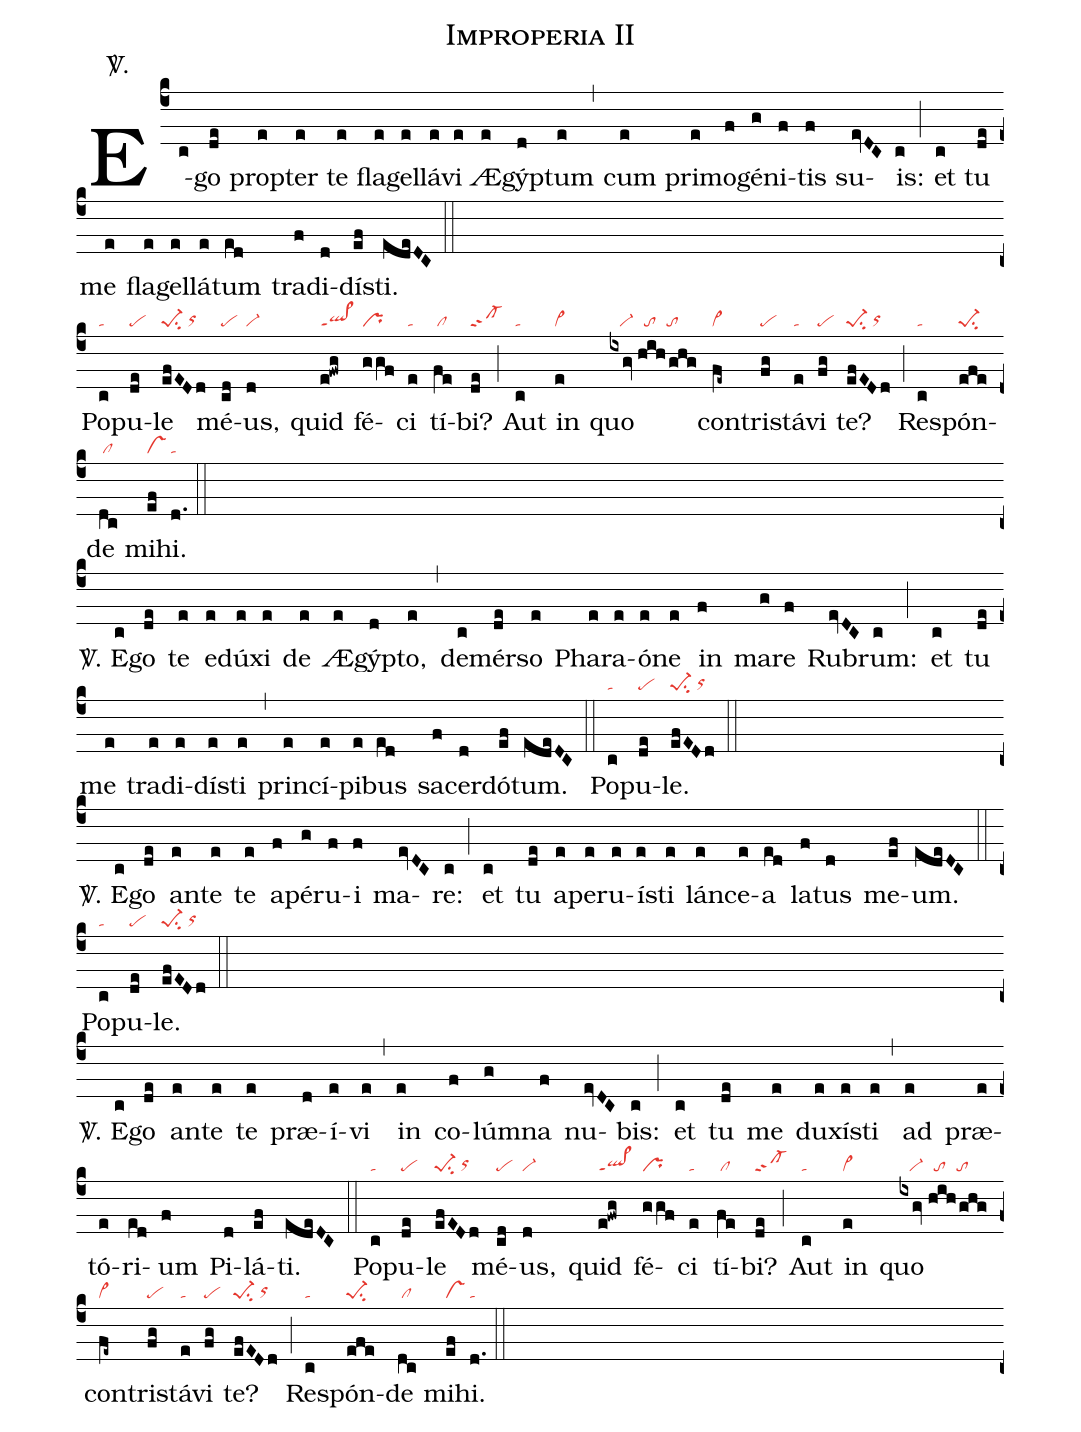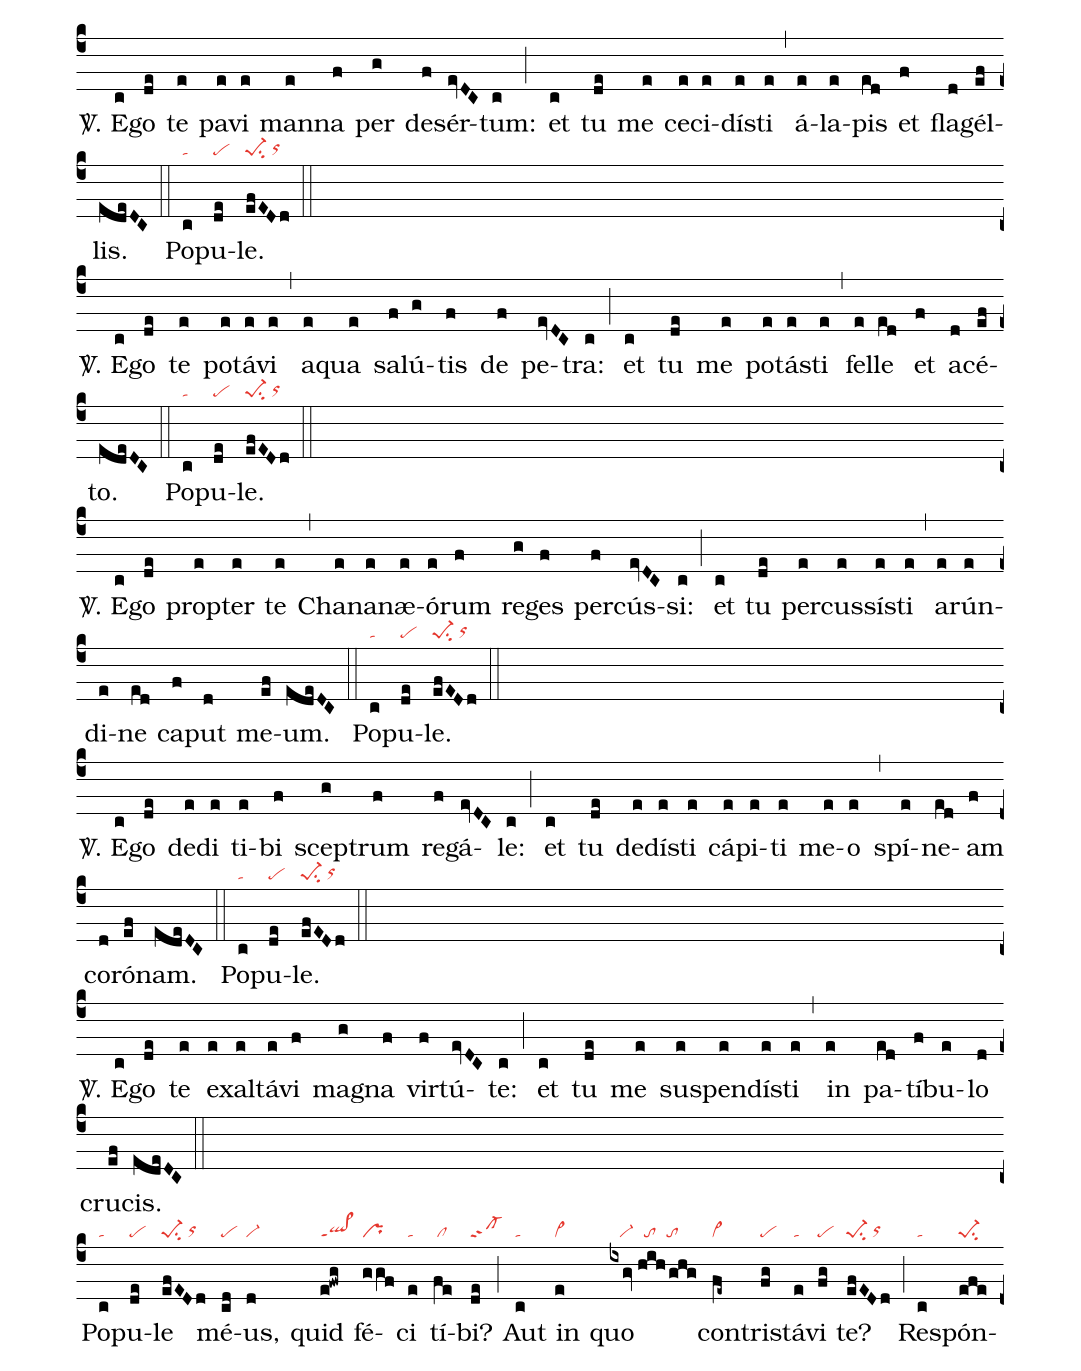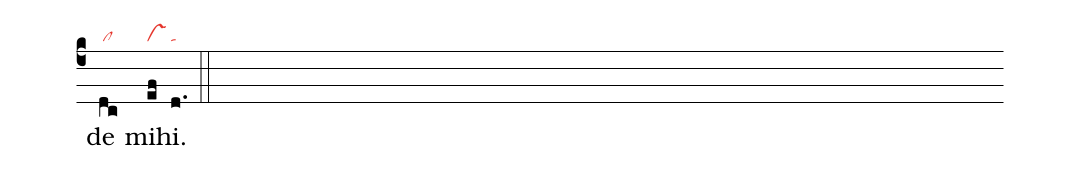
name:Improperia II;
office-part:Improperia;
nabc-lines:1;
annotation:\Vbar.;
%%
(c4)E(c)go(de) prop(e)ter(e) te(e) fla(e)gel(e)lá(e)vi(e) Æ(e)gýp(d)tum(e) (,)
cum(e) pri(e)mo(f)gé(g)ni(f)tis(f) su(evDC)is:(c) (;)
et(c) tu(de) me(e) fla(e)gel(e)lá(e)tum(ed) tra(f)di(d)dí(ef)sti.(edeDC) (::Z)

Po(c|ta)pu(de|pe)le(efEDd|pe-1su2/orhh) mé(cd|pe)us,(d|vi-) %(,)
quid(e!fwg|ql>ppt1) fé(ggf|pr)ci(e|ta) tí(fe|/cl)bi?(de|cl-ppt2) (;)
Aut(c|ta) in(e|vi>) quo(ixgv///hih/ghg|///vi-///to///to) con(fe~|cl~)tri(fg|pe)stá(e|ta)vi(fg|pe) te?(efEDd|pe-1su2/orhh) (;) Re(c|ta)spón(efe|pe-1su2)de(dc|/cl) mi(ef|vs)hi.(d.|ta) (::Z)

<sp>V/</sp>. E(c)go(de) te(e) e(e)dú(e)xi(e) de(e) Æ(e)gýp(d)to,(e) (,) de(c)mér(de)so(e) Pha(e)ra(e)ó(e)ne(e) in(f) ma(g)re(f) Ru(evDC)brum:(c) (;)
et(c) tu(de) me(e) tra(e)di(e)dí(e)sti(e) (,) prin(e)cí(e)pi(e)bus(ed) sa(f)cer(d)dó(ef)tum.(edeDC) (::)

Po(c|ta)pu(de|pe)le.(efEDd|pe-1su2/orhh) (::Z)

<sp>V/</sp>. E(c)go(de) an(e)te(e) te(e) a(f)pé(g)ru(f)i(f) ma(evDC)re:(c) (;)
et(c) tu(de) a(e)pe(e)ru(e)í(e)sti(e) lán(e)ce(e)a(ed) la(f)tus(d) me(ef)um.(edeDC) (::)

Po(c|ta)pu(de|pe)le.(efEDd|pe-1su2/orhh) (::Z)

<sp>V/</sp>. E(c)go(de) an(e)te(e) te(e) præ(d)í(e)vi(e) (,) in(e) co(f)lúm(g)na(f) nu(evDC)bis:(c) (;)
et(c) tu(de) me(e) du(e)xí(e)sti(e) (,) ad(e) præ(e)tó(e)ri(ed)um(f) Pi(d)lá(ef)ti.(edeDC) (::)

Po(c|ta)pu(de|pe)le(efEDd|pe-1su2/orhh) mé(cd|pe)us,(d|vi-) %(,)
quid(e!fwg|ql>ppt1) fé(ggf|pr)ci(e|ta) tí(fe|/cl)bi?(de|cl-ppt2) (;)
Aut(c|ta) in(e|vi>) quo(ixgv///hih/ghg|///vi-///to///to) con(fe~|cl~)tri(fg|pe)stá(e|ta)vi(fg|pe) te?(efEDd|pe-1su2/orhh) (;) Re(c|ta)spón(efe|pe-1su2)de(dc|/cl) mi(ef|vs)hi.(d.|ta) (::Z)

<sp>V/</sp>. E(c)go(de) te(e) pa(e)vi(e) man(e)na(f) per(g) de(f)sér(evDC)tum:(c) (;)
et(c) tu(de) me(e) ce(e)ci(e)dí(e)sti(e) (,) á(e)la(e)pis(ed) et(f) fla(d)gél(ef)lis.(edeDC) (::)

Po(c|ta)pu(de|pe)le.(efEDd|pe-1su2/orhh) (::Z)

<sp>V/</sp>. E(c)go(de) te(e) po(e)tá(e)vi(e) (,) a(e)qua(e) sa(f)lú(g)tis(f) de(f) pe(evDC)tra:(c) (;)
et(c) tu(de) me(e) po(e)tá(e)sti(e) (,) fel(e)le(ed) et(f) a(d)cé(ef)to.(edeDC) (::)

Po(c|ta)pu(de|pe)le.(efEDd|pe-1su2/orhh) (::Z)

<sp>V/</sp>. E(c)go(de) prop(e)ter(e) te(e) (,) Cha(e)na(e)næ(e)ó(e)rum(f) re(g)ges(f) per(f)cús(evDC)si:(c) (;)
et(c) tu(de) per(e)cus(e)sí(e)sti(e) (,) a(e)rún(e)di(e)ne(ed) ca(f)put(d) me(ef)um.(edeDC) (::)

Po(c|ta)pu(de|pe)le.(efEDd|pe-1su2/orhh) (::Z)

<sp>V/</sp>. E(c)go(de) de(e)di(e) ti(e)bi(f) scep(g)trum(f) re(f)gá(evDC)le:(c) (;)
et(c) tu(de) de(e)dí(e)sti(e) cá(e)pi(e)ti(e) me(e)o(e) (,) spí(e)ne(ed)am(f) co(d)ró(ef)nam.(edeDC) (::)

Po(c|ta)pu(de|pe)le.(efEDd|pe-1su2/orhh) (::Z)

<sp>V/</sp>. E(c)go(de) te(e) e(e)xal(e)tá(e)vi(f) ma(g)gna(f) vir(f)tú(evDC)te:(c) (;)
et(c) tu(de) me(e) su(e)spen(e)dí(e)sti(e) (,) in(e) pa(ed)tí(f)bu(e)lo(d) cru(ef)cis.(edeDC) (::Z)

Po(c|ta)pu(de|pe)le(efEDd|pe-1su2/orhh) mé(cd|pe)us,(d|vi-) %(,)
quid(e!fwg|ql>ppt1) fé(ggf|pr)ci(e|ta) tí(fe|/cl)bi?(de|cl-ppt2) (;)
Aut(c|ta) in(e|vi>) quo(ixgv///hih/ghg|///vi-///to///to) con(fe~|cl~)tri(fg|pe)stá(e|ta)vi(fg|pe) te?(efEDd|pe-1su2/orhh) (;) Re(c|ta)spón(efe|pe-1su2)de(dc|/cl) mi(ef|vs)hi.(d.|ta) (::)
